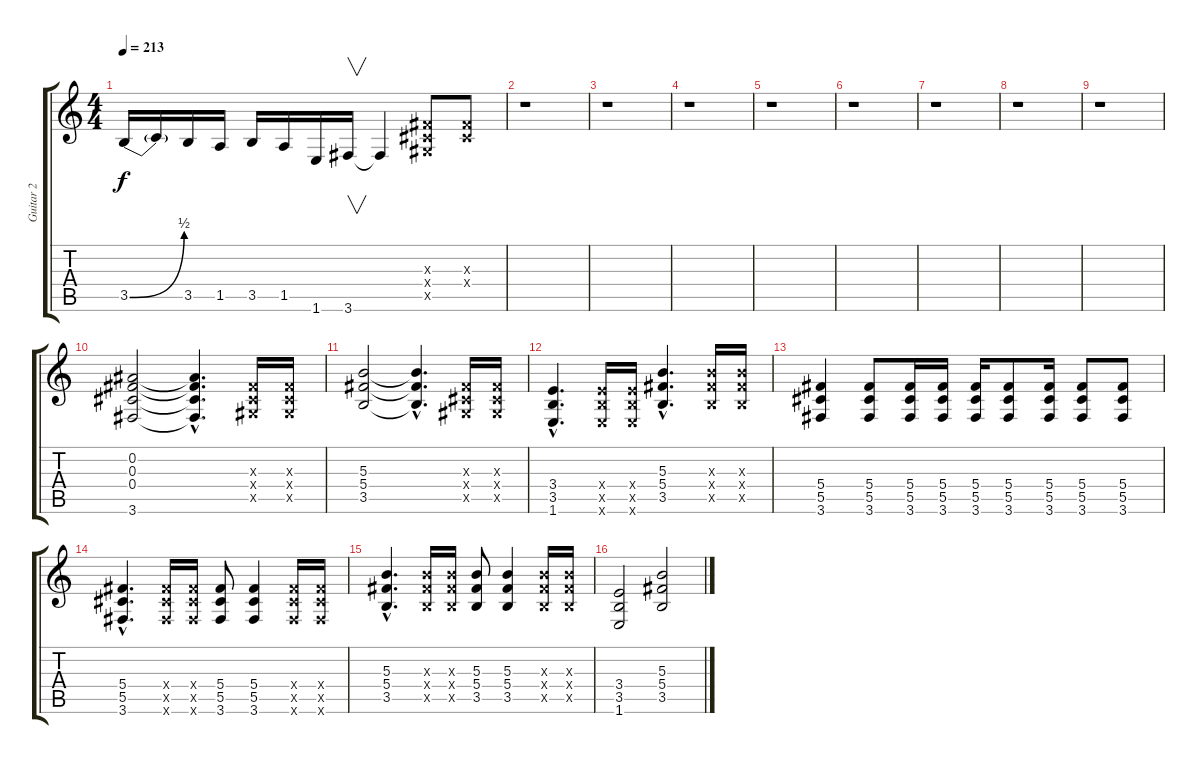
\track ("Guitar 2" "Guitar 2") {instrument distortionguitar}
\staff {score tabs}
\tuning (Eb4 Bb3 Gb3 Db3 Ab2 Eb2) {hide}
\ts (4 4)
\tempo 213
\clef g2
\ks c
3.5{be (bend 0 0 60 2)}.16{dy f} 3.5{t}.16 3.5.16 1.5.16 3.5.16 1.5.16 1.6.16 3.6.16{v} 3.6{t}.4 (0.3{x} 0.4{x} 0.5{x}).8 (0.3{x} 0.4{x}).8 |
r.1 |
r.1 |
r.1 |
r.1 |
r.1 |
r.1 |
r.1 |
r.1 |
(0.2 0.3 0.4 3.6).2 (0.2{hac t} 0.3{hac t} 0.4{hac t} 3.6{hac t}).4{d} (0.3{x} 0.4{x} 0.5{x}).16 (0.3{x} 0.4{x} 0.5{x}).16 |
(5.3 5.4 3.5).2 (5.3{hac t} 5.4{hac t} 3.5{hac t}).4{d} (0.3{x} 0.4{x} 0.5{x}).16 (0.3{x} 0.4{x} 0.5{x}).16 |
(3.4{hac} 3.5{hac} 1.6{hac}).4{d} (3.4{x} 3.5{x} 1.6{x}).16 (3.4{x} 3.5{x} 1.6{x}).16 (5.3{hac} 5.4{hac} 3.5{hac}).4{d} (5.3{x} 5.4{x} 3.5{x}).16 (5.3{x} 5.4{x} 3.5{x}).16 |
(5.4 5.5 3.6).4 (5.4 5.5 3.6).8 (5.4 5.5 3.6).16 (5.4 5.5 3.6).16 (5.4 5.5 3.6).16 (5.4 5.5 3.6).8 (5.4 5.5 3.6).16 (5.4 5.5 3.6).8 (5.4 5.5 3.6).8 |
(5.4{hac} 5.5{hac} 3.6{hac}).4{d} (5.4{x} 5.5{x} 3.6{x}).16 (5.4{x} 5.5{x} 3.6{x}).16 (5.4 5.5 3.6).8 (5.4 5.5 3.6).4 (5.4{x} 5.5{x} 3.6{x}).16 (5.4{x} 5.5{x} 3.6{x}).16 |
(5.3{hac} 5.4{hac} 3.5{hac}).4{d} (5.3{x} 5.4{x} 3.5{x}).16 (5.3{x} 5.4{x} 3.5{x}).16 (5.3 5.4 3.5).8 (5.3 5.4 3.5).4 (5.3{x} 5.4{x} 3.5{x}).16 (5.3{x} 5.4{x} 3.5{x}).16 |
(3.4 3.5 1.6).2 (5.3 5.4 3.5).2
